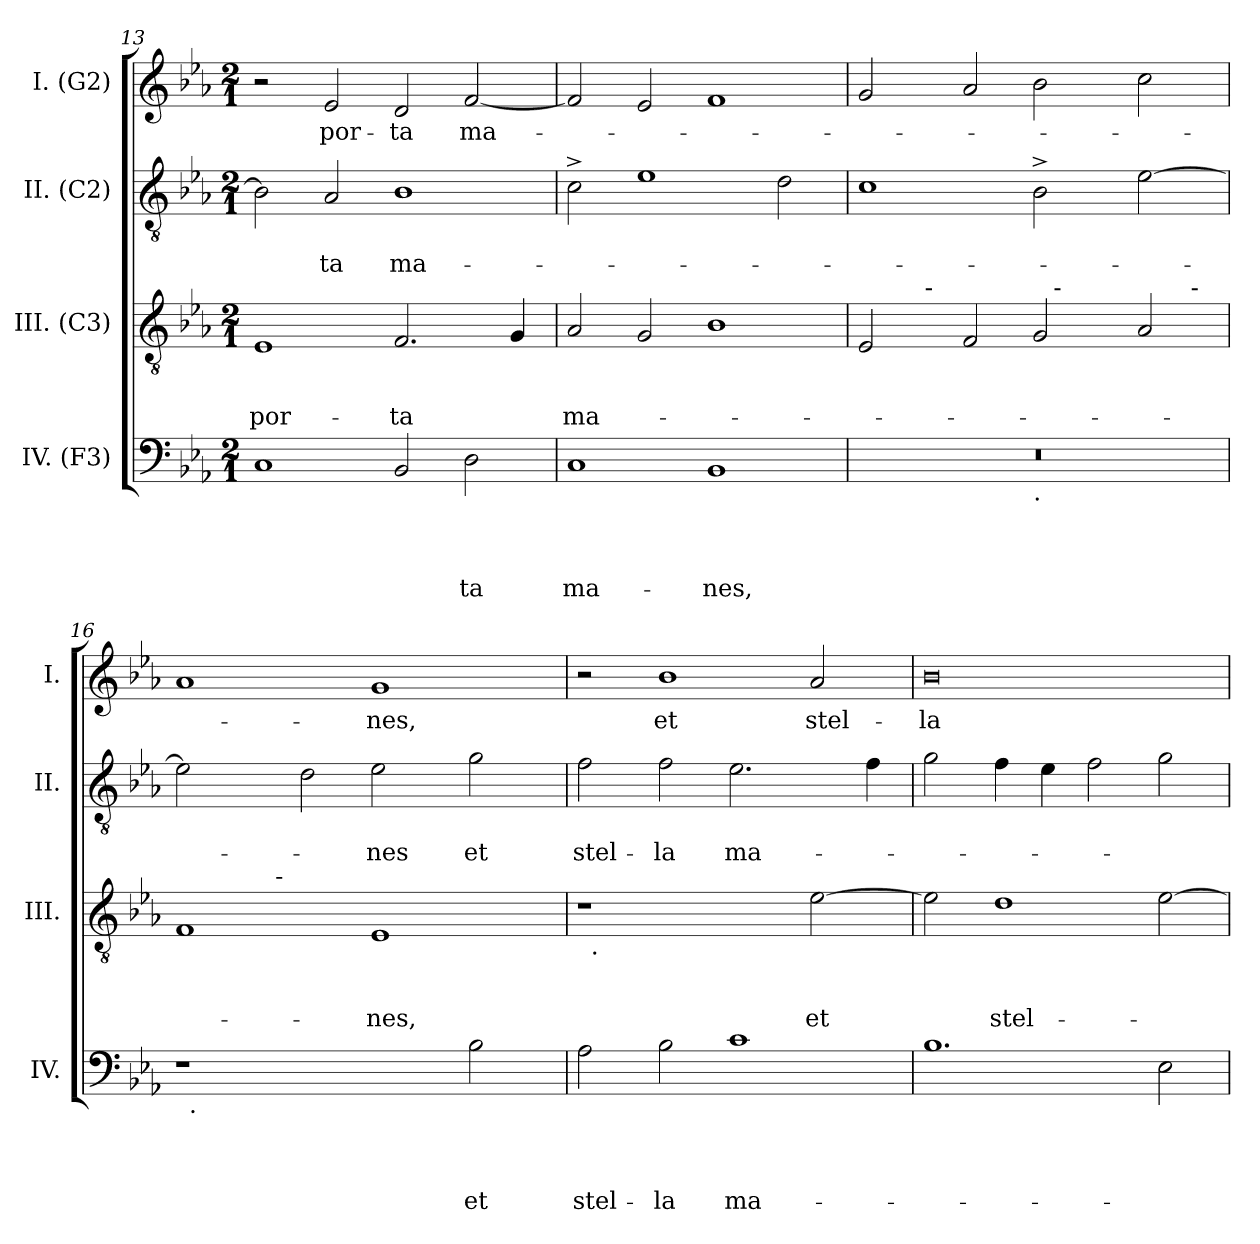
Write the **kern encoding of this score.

**kern	**text	**text	**text	**text	**kern	**text	**text	**text	**kern	**text	**text	**kern	**text
*part4	*part4	*part4	*part4	*part4	*part3	*part3	*part3	*part3	*part2	*part2	*part2	*part1	*part1
*staff4	*staff4	*staff4	*staff4	*staff4	*staff3	*staff3	*staff3	*staff3	*staff2	*staff2	*staff2	*staff1	*staff1
*I"IV. (F3)	*	*	*	*	*I"III. (C3)	*	*	*	*I"II. (C2)	*	*	*I"I. (G2)	*
*I'IV.	*	*	*	*	*I'III.	*	*	*	*I'II.	*	*	*I'I.	*
*clefF4	*	*	*	*	*clefGv2	*	*	*	*clefGv2	*	*	*clefG2	*
*k[b-e-a-]	*	*	*	*	*k[b-e-a-]	*	*	*	*k[b-e-a-]	*	*	*k[b-e-a-]	*
*E-:	*	*	*	*	*E-:	*	*	*	*E-:	*	*	*E-:	*
*M2/1	*	*	*	*	*M2/1	*	*	*	*M2/1	*	*	*M2/1	*
=13	=13	=13	=13	=13	=13	=13	=13	=13	=13	=13	=13	=13	=13
!	!	!	!	!	!	!	!	!LO:LY:b	!	!	!	!	!
1C	.	.	.	.	1E-	.	.	por-	2B-\]	.	.	2r	.
!	!	!	!	!	!	!	!	!	!	!	!LO:LY:b	!	!LO:LY:b
.	.	.	.	.	.	.	.	.	2A-/	.	-ta	2e-/	por-
!	!	!	!	!	!	!	!	!LO:LY:b	!	!	!LO:LY:b	!	!LO:LY:b
2BB-/	.	.	.	.	2.F/	.	.	-ta	1B-	.	ma-	2d/	-ta
!	!	!	!	!LO:LY:b	!	!	!	!	!	!	!	!	!LO:LY:b
2D\	.	.	.	-ta	.	.	.	.	.	.	.	[<2f/	ma-
.	.	.	.	.	4G/	.	.	.	.	.	.	.	.
=14	=14	=14	=14	=14	=14	=14	=14	=14	=14	=14	=14	=14	=14
!	!	!	!	!LO:LY:b	!	!	!	!LO:LY:b	!	!	!	!	!
1C	.	.	.	ma-	2A-/	.	.	ma-	2c^>\	.	.	2f/]	.
.	.	.	.	.	2G/	.	.	.	1e-	.	.	2e-/	.
!	!	!	!	!LO:LY:b	!	!	!	!	!	!	!	!	!
1BB-	.	.	.	-nes,	1B-	.	.	.	.	.	.	1f	.
.	.	.	.	.	.	.	.	.	2d\	.	.	.	.
!!LO:LB:g=z
=15	=15	=15	=15	=15	=15	=15	=15	=15	=15	=15	=15	=15	=15
*^	*	*	*	*	*^	*	*	*	*	*	*	*	*
*	*	*	*	*	*	*	*^	*	*	*	*	*	*	*	*
0r	1ryy	.	.	.	.	2E-/	4ryy	1ryy	.	.	.	1c	.	.	2g/	.
.	.	.	.	.	.	.	16ryy	.	.	.	.	.	.	.	.	.
!	!	!	!	!	!	!	!LO:TX:a:t=-	!	!	!	!	!	!	!	!	!
.	.	.	.	.	.	.	1ryy	.	.	.	.	.	.	.	.	.
.	.	.	.	.	.	2F/	.	.	.	.	.	.	.	.	2a-/	.
!	!LO:TX:b:t=.	!	!	!	!	!	!	!	!	!	!	!	!	!	!	!
.	1ryy	.	.	.	.	2G/	.	16ryy	.	.	.	2B-^>\	.	.	2b-\	.
!	!	!	!	!	!	!	!	!LO:TX:a:t=-	!	!	!	!	!	!	!	!
.	.	.	.	.	.	.	.	2...ryy	.	.	.	.	.	.	.	.
.	.	.	.	.	.	.	2ryy	.	.	.	.	.	.	.	.	.
.	.	.	.	.	.	2A-/	.	.	.	.	.	[>2e-\	.	.	2cc\	.
!	!	!	!	!	!	!	!LO:TX:a:t=-	!	!	!	!	!	!	!	!	!
.	.	.	.	.	.	.	8.ryy	.	.	.	.	.	.	.	.	.
*	*	*	*	*	*	*	*v	*v	*	*	*	*	*	*	*	*
=16	=16	=16	=16	=16	=16	=16	=16	=16	=16	=16	=16	=16	=16	=16	=16
1r	32ryy	.	.	.	.	1F	4ryy	.	.	.	2e-\]	.	.	1a-	.
!	!LO:TX:b:t=.	!	!	!	!	!	!	!	!	!	!	!	!	!	!
.	1ryy	.	.	.	.	.	.	.	.	.	.	.	.	.	.
.	.	.	.	.	.	.	8ryy	.	.	.	.	.	.	.	.
.	.	.	.	.	.	.	32ryy	.	.	.	.	.	.	.	.
!	!	!	!	!	!	!	!LO:TX:a:t=-	!	!	!	!	!	!	!	!
.	.	.	.	.	.	.	1ryy	.	.	.	.	.	.	.	.
.	.	.	.	.	.	.	.	.	.	.	2d\	.	.	.	.
!	!	!	!	!	!	!	!	!	!	!LO:LY:b	!	!	!LO:LY:b	!	!LO:LY:b
2ryy	.	.	.	.	.	1E-	.	.	.	-nes,	2e-\	.	-nes	1g	-nes,
.	2ryy	.	.	.	.	.	.	.	.	.	.	.	.	.	.
.	.	.	.	.	.	.	2ryy	.	.	.	.	.	.	.	.
!	!	!	!	!	!LO:LY:b	!	!	!	!	!	!	!	!LO:LY:b	!	!
2B-\	.	.	.	.	et	.	.	.	.	.	2g\	.	et	.	.
.	4...ryy	.	.	.	.	.	.	.	.	.	.	.	.	.	.
.	.	.	.	.	.	.	16.ryy	.	.	.	.	.	.	.	.
=17	=17	=17	=17	=17	=17	=17	=17	=17	=17	=17	=17	=17	=17	=17	=17
!	!	!	!	!	!LO:LY:b	!	!	!	!	!	!	!	!LO:LY:b	!	!
*v	*v	*	*	*	*	*	*	*	*	*	*	*	*	*	*
2A-\	.	.	.	stel-	1r	32ryy	.	.	.	2f\	.	stel-	2r	.
!	!	!	!	!	!	!LO:TX:b:t=.	!	!	!	!	!	!	!	!
.	.	.	.	.	.	1ryy	.	.	.	.	.	.	.	.
!	!	!	!	!LO:LY:b	!	!	!	!	!	!	!	!LO:LY:b	!	!LO:LY:b
2B-\	.	.	.	-la	.	.	.	.	.	2f\	.	-la	1b-	et
!	!	!	!	!LO:LY:b	!	!	!	!	!	!	!	!LO:LY:b	!	!
1c	.	.	.	ma-	2ryy	.	.	.	.	2.e-\	.	ma-	.	.
.	.	.	.	.	.	2ryy	.	.	.	.	.	.	.	.
!	!	!	!	!	!	!	!	!	!LO:LY:b	!	!	!	!	!LO:LY:b
.	.	.	.	.	[>2e-\	.	.	.	et	.	.	.	2a-/	stel-
.	.	.	.	.	.	4...ryy	.	.	.	.	.	.	.	.
.	.	.	.	.	.	.	.	.	.	4f\	.	.	.	.
=18	=18	=18	=18	=18	=18	=18	=18	=18	=18	=18	=18	=18	=18	=18
!	!	!	!	!	!	!	!	!	!	!	!	!	!	!LO:LY:b:rj
*	*	*	*	*	*v	*v	*	*	*	*	*	*	*	*
1.B-	.	.	.	.	2e-\]	.	.	.	2g\	.	.	0b-	-la
!	!	!	!	!	!	!	!	!LO:LY:b	!	!	!	!	!
.	.	.	.	.	1d	.	.	stel-	4f\	.	.	.	.
.	.	.	.	.	.	.	.	.	4e-\	.	.	.	.
.	.	.	.	.	.	.	.	.	2f\	.	.	.	.
2E-\	.	.	.	.	[>2e-\	.	.	.	2g\	.	.	.	.
=	=	=	=	=	=	=	=	=	=	=	=	=	=
*-	*-	*-	*-	*-	*-	*-	*-	*-	*-	*-	*-	*-	*-
